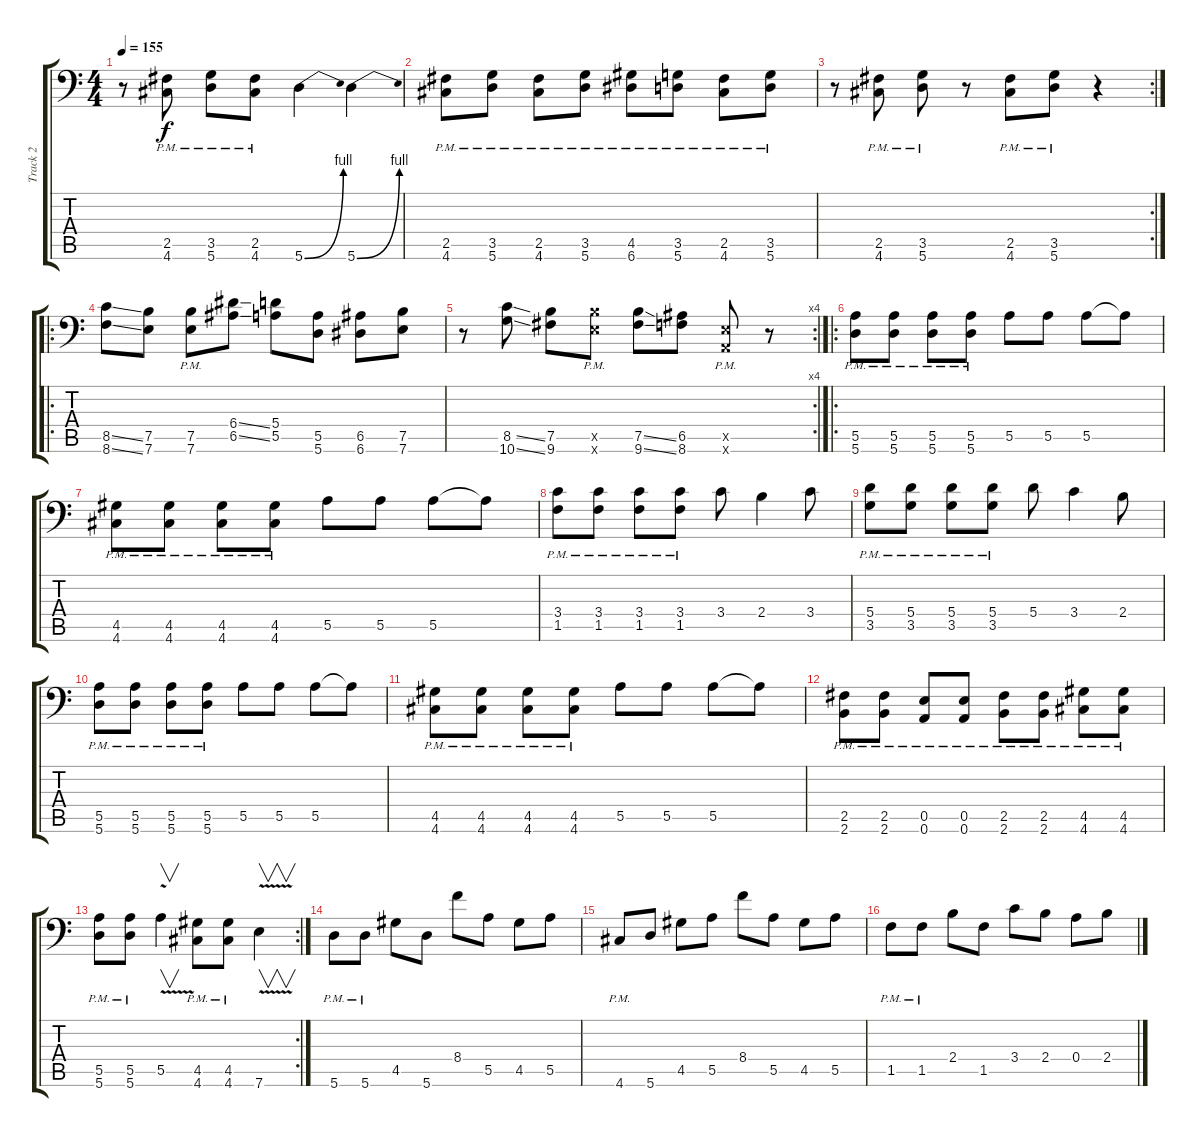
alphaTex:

\track ("Track 2" "Track 2") {instrument overdrivenguitar}
\staff {score tabs}
\tuning (B3 Gb3 D3 A2 E2 A1) {hide}
\ts (4 4)
\tempo 155
\clef f4
\ks c
r.8{dy f} (2.5{pm} 4.6{pm}).8 (3.5{pm} 5.6{pm}).8 (2.5{pm} 4.6{pm}).8 5.6{be (bend 0 0 60 4)}.4 5.6{be (bend 0 0 60 4)}.4 |
(2.5{pm} 4.6{pm}).8 (3.5{pm} 5.6{pm}).8 (2.5{pm} 4.6{pm}).8 (3.5{pm} 5.6{pm}).8 (4.5{pm} 6.6{pm}).8 (3.5{pm} 5.6{pm}).8 (2.5{pm} 4.6{pm}).8 (3.5{pm} 5.6{pm}).8 |
\rc 2
r.8 (2.5{pm} 4.6{pm}).8 (3.5{pm} 5.6{pm}).8 r.8 (2.5{pm} 4.6{pm}).8 (3.5{pm} 5.6{pm}).8 r.4 |
\ro
(8.5{ss} 8.6{ss}).8 (7.5 7.6).8 (7.5{pm} 7.6{pm}).8 (6.4{ss} 6.5{ss}).8 (5.4 5.5).8 (5.5 5.6).8 (6.5 6.6).8 (7.5 7.6).8 |
\rc 4
r.8 (8.5{ss} 10.6{ss}).8 (7.5 9.6).8 (7.5{pm x} 7.6{pm x}).8 (7.5{ss} 9.6{ss}).8 (6.5 8.6).8 (0.5{pm x} 0.6{pm x}).8 r.8 |
\ro
(5.5{pm} 5.6{pm}).8 (5.5{pm} 5.6{pm}).8 (5.5{pm} 5.6{pm}).8 (5.5{pm} 5.6{pm}).8 5.5.8 5.5.8 5.5.8 5.5{t}.8 |
(4.5{pm} 4.6{pm}).8 (4.5{pm} 4.6{pm}).8 (4.5{pm} 4.6{pm}).8 (4.5{pm} 4.6{pm}).8 5.5.8 5.5.8 5.5.8 5.5{t}.8 |
(3.4{pm} 1.5{pm}).8 (3.4{pm} 1.5{pm}).8 (3.4{pm} 1.5{pm}).8 (3.4{pm} 1.5{pm}).8 3.4.8 2.4.4 3.4.8 |
(5.4{pm} 3.5{pm}).8 (5.4{pm} 3.5{pm}).8 (5.4{pm} 3.5{pm}).8 (5.4{pm} 3.5{pm}).8 5.4.8 3.4.4 2.4.8 |
(5.5 5.6{pm}).8 (5.5 5.6{pm}).8 (5.5{pm} 5.6{pm}).8 (5.5{pm} 5.6{pm}).8 5.5.8 5.5.8 5.5.8 5.5{t}.8 |
(4.5{pm} 4.6{pm}).8 (4.5{pm} 4.6{pm}).8 (4.5{pm} 4.6{pm}).8 (4.5{pm} 4.6{pm}).8 5.5.8 5.5.8 5.5.8 5.5{t}.8 |
(2.5{pm} 2.6{pm}).8 (2.5{pm} 2.6{pm}).8 (0.5{pm} 0.6{pm}).8 (0.5{pm} 0.6{pm}).8 (2.5{pm} 2.6{pm}).8 (2.5{pm} 2.6{pm}).8 (4.5{pm} 4.6{pm}).8 (4.5{pm} 4.6{pm}).8 |
\rc 2
(5.5{pm} 5.6{pm}).8 (5.5{pm} 5.6{pm}).8 5.5{v}.4{v} (4.5{pm} 4.6{pm}).8 (4.5{pm} 4.6{pm}).8 7.6{v}.4{v} |
5.6{pm}.8 5.6{pm}.8 4.5.8 5.6.8 8.4.8 5.5.8 4.5.8 5.5.8 |
4.6{pm}.8 5.6.8 4.5.8 5.5.8 8.4.8 5.5.8 4.5.8 5.5.8 |
1.5{pm}.8 1.5{pm}.8 2.4.8 1.5.8 3.4.8 2.4.8 0.4.8 2.4.8
